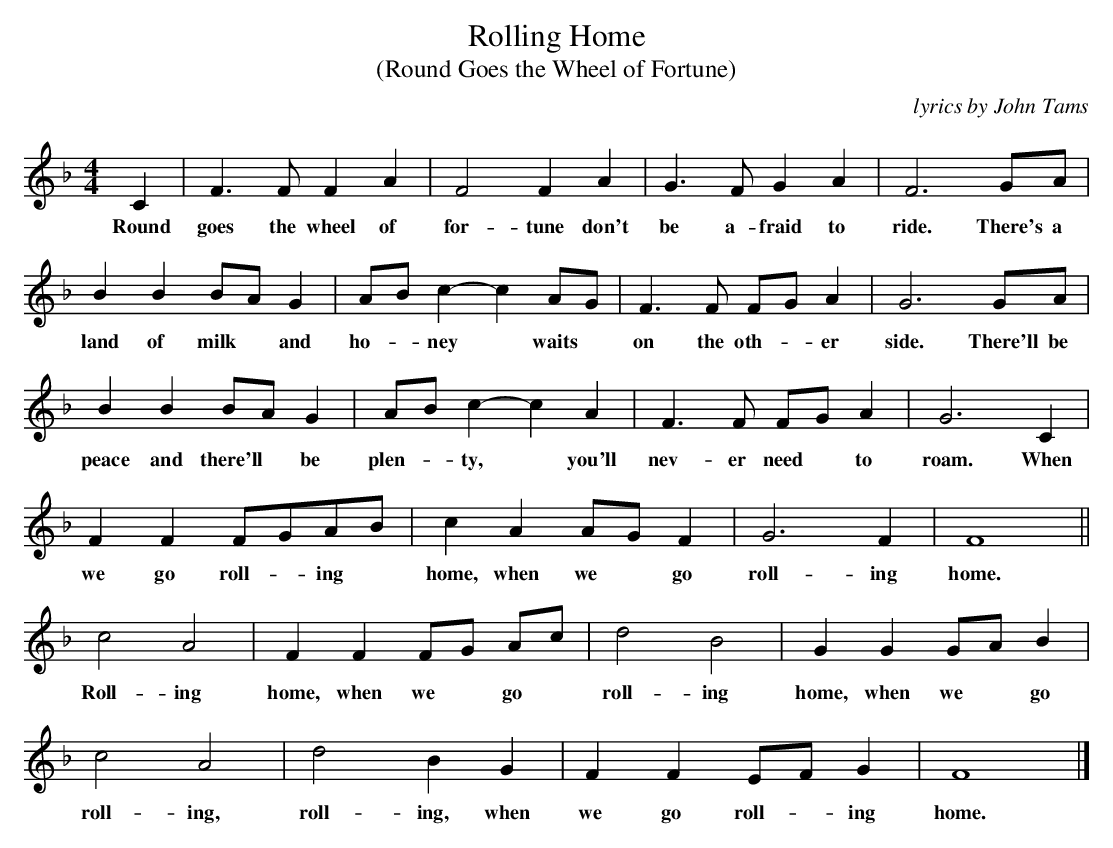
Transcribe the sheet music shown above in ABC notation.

X:1
T:Rolling Home
T:(Round Goes the Wheel of Fortune)
C:lyrics by John Tams
M:4/4
L:1/4
K:F major
C | F>F F A | F2 F A | G>F G A | F3 G/A/ |
w:Round | goes the wheel of | for-tune don't| be a-fraid to | ride.  There's a |
B B B/A/ G | A/B/ c-c A/G/ | F>F F/G/ A | G3 G/A/ |
w:land of milk* and | ho-* ney* waits* | on the oth-* er | side.  There'll be |
B B B/A/ G | A/B/ c-c A | F>F F/G/ A | G3 C |
w:peace and there'll* be | plen-* ty,* you'll | nev-er need* to | roam.  When |
F F F/G/A/B/ | c A A/G/ F | G3 F | F4 ||
w:we go roll-* ing* | home, when we* go | roll-ing | home.  ||
c2 A2 | F F F/G/ A/c/ | d2 B2 | G G G/A/ B |
w:Roll-ing | home, when we* go* | roll-ing | home, when we* go |
c2 A2 | d2 B G | F F E/F/ G | F4 |]
w:roll-ing, | roll-ing, when | we go roll-* ing | home. |
